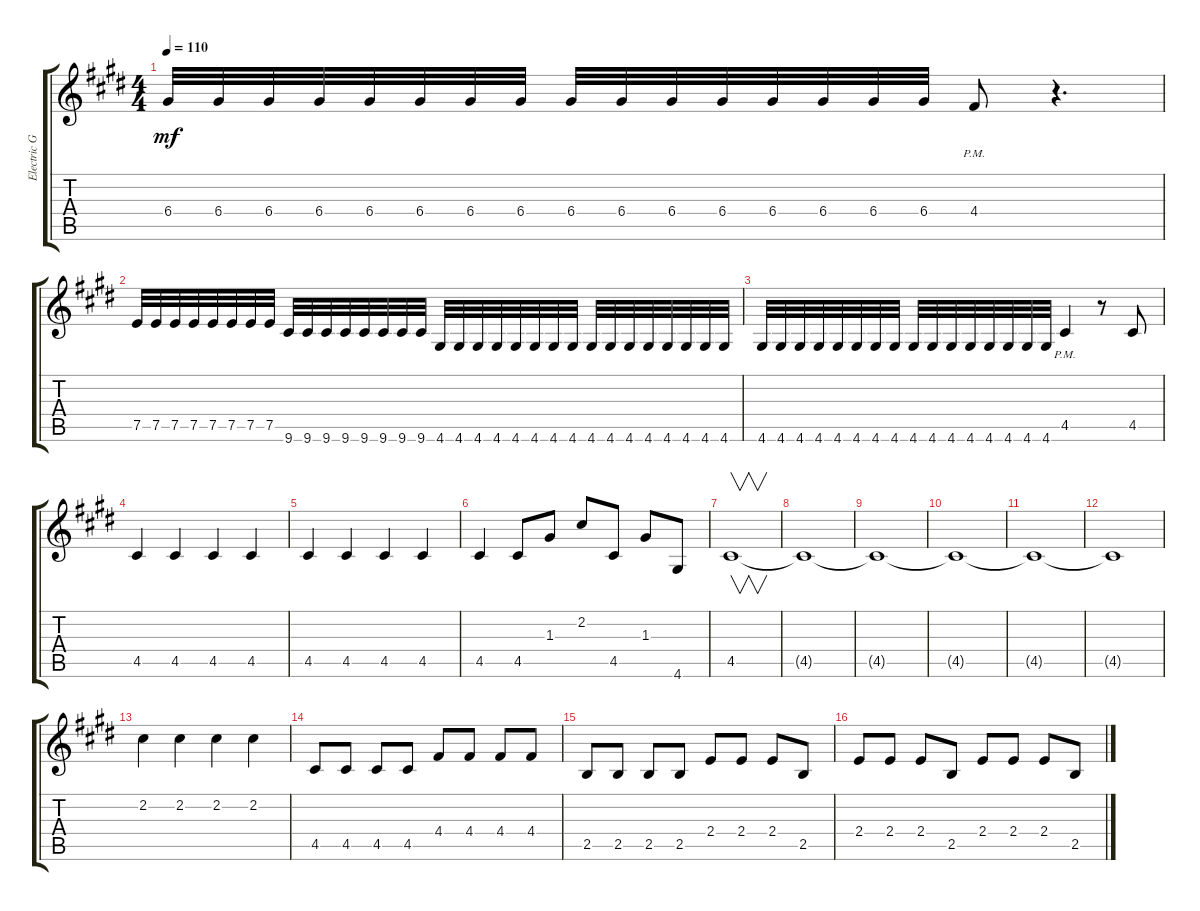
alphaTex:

\track ("Electric Guitar 3" "Electric G") {instrument distortionguitar}
\staff {score tabs}
\tuning (E4 B3 G3 D3 A2 E2) {hide}
\ts (4 4)
\tempo 110
\clef g2
\ks e
6.4.32{dy mf} 6.4.32 6.4.32 6.4.32 6.4.32 6.4.32 6.4.32 6.4.32 6.4.32 6.4.32 6.4.32 6.4.32 6.4.32 6.4.32 6.4.32 6.4.32 4.4{pm}.8 r.4{d} |
7.5.32 7.5.32 7.5.32 7.5.32 7.5.32 7.5.32 7.5.32 7.5.32 9.6.32 9.6.32 9.6.32 9.6.32 9.6.32 9.6.32 9.6.32 9.6.32 4.6.32 4.6.32 4.6.32 4.6.32 4.6.32 4.6.32 4.6.32 4.6.32 4.6.32 4.6.32 4.6.32 4.6.32 4.6.32 4.6.32 4.6.32 4.6.32 |
4.6.32 4.6.32 4.6.32 4.6.32 4.6.32 4.6.32 4.6.32 4.6.32 4.6.32 4.6.32 4.6.32 4.6.32 4.6.32 4.6.32 4.6.32 4.6.32 4.5{pm}.4 r.8 4.5.8 |
4.5.4 4.5.4 4.5.4 4.5.4 |
4.5.4 4.5.4 4.5.4 4.5.4 |
4.5.4 4.5.8 1.3.8 2.2.8 4.5.8 1.3.8 4.6.8 |
4.5.1{v} |
4.5{t}.1 |
4.5{t}.1 |
4.5{t}.1 |
4.5{t}.1 |
4.5{t}.1 |
2.2.4 2.2.4 2.2.4 2.2.4 |
4.5.8 4.5.8 4.5.8 4.5.8 4.4.8 4.4.8 4.4.8 4.4.8 |
2.5.8 2.5.8 2.5.8 2.5.8 2.4.8 2.4.8 2.4.8 2.5.8 |
2.4.8 2.4.8 2.4.8 2.5.8 2.4.8 2.4.8 2.4.8 2.5.8
